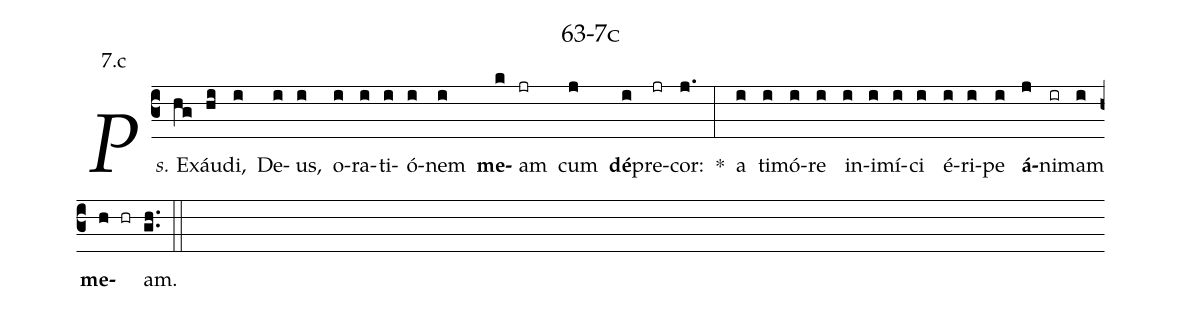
name: 63-7c;
annotation: 7.c;
%%
(c3)<i>Ps.</i> Ex(hg)áu(hi)di,(i) De(i)us,(i) o(i)ra(i)ti(i)ó(i)nem(i) <b>me</b>(k)am(jr) cum(j) <b>dé</b>(i)pre(jr)cor:(j.) *(:) a(i) ti(i)mó(i)re(i) in(i)i(i)mí(i)ci(i) é(i)ri(i)pe(i) <b>á</b>(j)ni(ir)mam(i) <b>me</b>(h hr)am.(gh..) (::)


%E(i) u(i) o(j) u(i) a(h) e.(gh..) (::)
